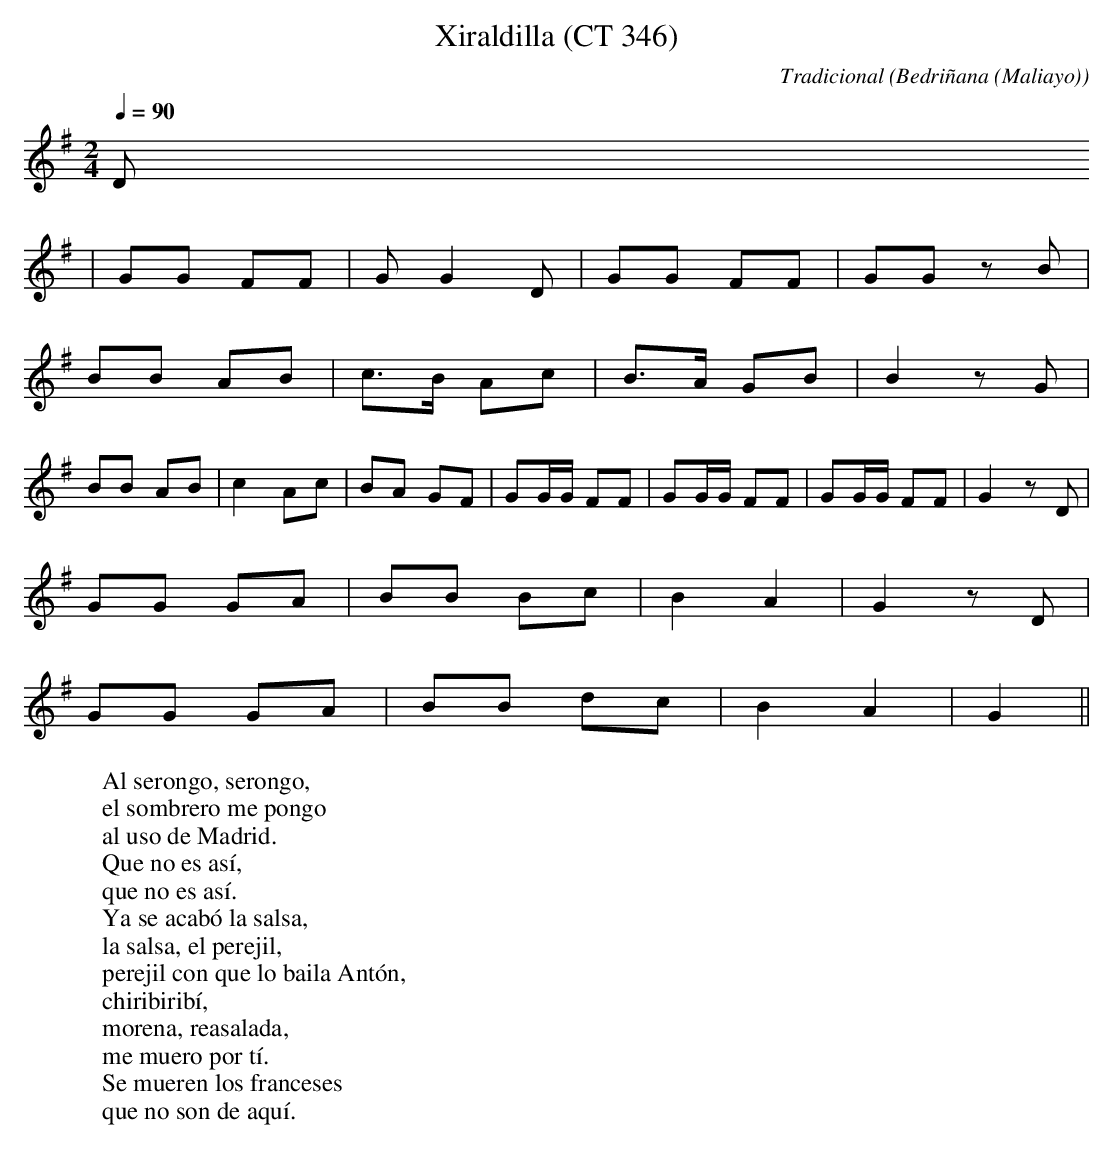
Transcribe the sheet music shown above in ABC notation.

X:1
T:Xiraldilla (CT 346)
C:Tradicional
O:Bedriñana (Maliayo)
M:2/4
L:1/8
Q:1/4=90
K:G
D
|GG FF|G G2 D|GG FF|GG zB|
BB AB|c>B Ac|B>A GB|B2 zG|
BB AB|c2 Ac|BA GF|GG/G/ FF|GG/G/ FF|GG/G/ FF|G2 zD|
GG GA|BB Bc|B2 A2|G2 zD|
GG GA|BB dc|B2 A2|G2||
W:Al serongo, serongo,
W:el sombrero me pongo
W:al uso de Madrid.
W:Que no es así,
W:que no es así.
W:Ya se acabó la salsa,
W:la salsa, el perejil,
W:perejil con que lo baila Antón,
W:chiribiribí,
W:morena, reasalada,
W:me muero por tí.
W:Se mueren los franceses
W:que no son de aquí.
W:
